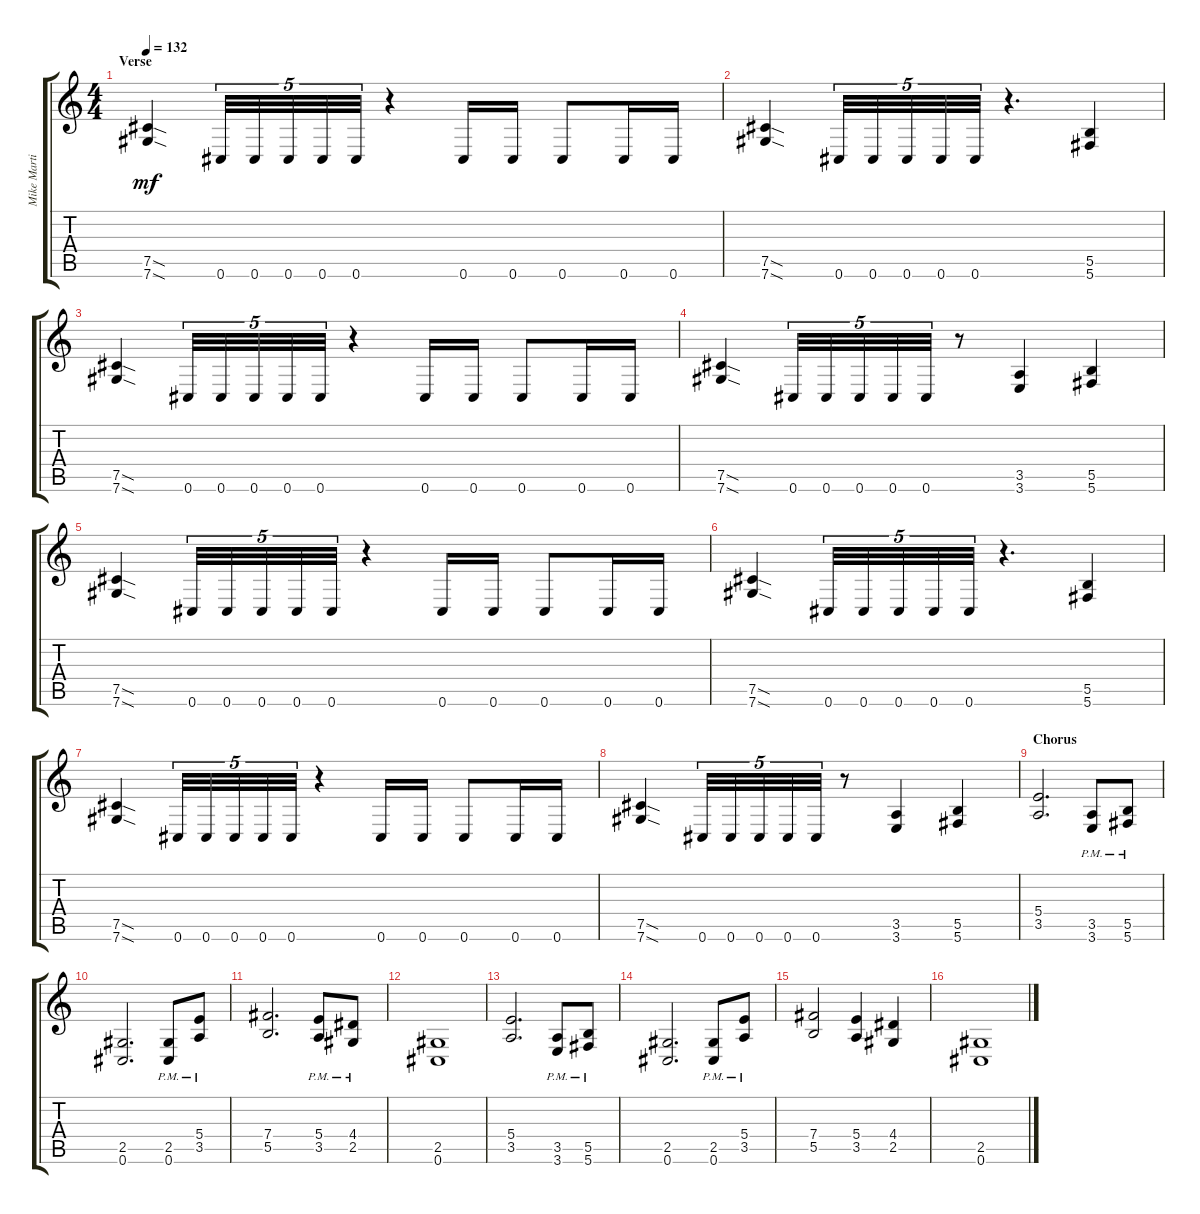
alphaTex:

\track ("Mike Martin" "Mike Marti") {instrument distortionguitar}
\staff {score tabs}
\tuning (Db4 Ab3 E3 B2 Gb2 Db2) {hide}
\ts (4 4)
\section ("" "Verse")
\tempo 132
\clef g2
\ks c
(7.5{sod} 7.6{sod}).4{dy mf} 0.6.32{tu (5 4)} 0.6.32{tu (5 4)} 0.6.32{tu (5 4)} 0.6.32{tu (5 4)} 0.6.32{tu (5 4)} r.4 0.6.16 0.6.16 0.6.8 0.6.16 0.6.16 |
(7.5{sod} 7.6{sod}).4 0.6.32{tu (5 4)} 0.6.32{tu (5 4)} 0.6.32{tu (5 4)} 0.6.32{tu (5 4)} 0.6.32{tu (5 4)} r.4{d} (5.5 5.6).4 |
(7.5{sod} 7.6{sod}).4 0.6.32{tu (5 4)} 0.6.32{tu (5 4)} 0.6.32{tu (5 4)} 0.6.32{tu (5 4)} 0.6.32{tu (5 4)} r.4 0.6.16 0.6.16 0.6.8 0.6.16 0.6.16 |
(7.5{sod} 7.6{sod}).4 0.6.32{tu (5 4)} 0.6.32{tu (5 4)} 0.6.32{tu (5 4)} 0.6.32{tu (5 4)} 0.6.32{tu (5 4)} r.8 (3.5 3.6).4 (5.5 5.6).4 |
(7.5{sod} 7.6{sod}).4 0.6.32{tu (5 4)} 0.6.32{tu (5 4)} 0.6.32{tu (5 4)} 0.6.32{tu (5 4)} 0.6.32{tu (5 4)} r.4 0.6.16 0.6.16 0.6.8 0.6.16 0.6.16 |
(7.5{sod} 7.6{sod}).4 0.6.32{tu (5 4)} 0.6.32{tu (5 4)} 0.6.32{tu (5 4)} 0.6.32{tu (5 4)} 0.6.32{tu (5 4)} r.4{d} (5.5 5.6).4 |
(7.5{sod} 7.6{sod}).4 0.6.32{tu (5 4)} 0.6.32{tu (5 4)} 0.6.32{tu (5 4)} 0.6.32{tu (5 4)} 0.6.32{tu (5 4)} r.4 0.6.16 0.6.16 0.6.8 0.6.16 0.6.16 |
(7.5{sod} 7.6{sod}).4 0.6.32{tu (5 4)} 0.6.32{tu (5 4)} 0.6.32{tu (5 4)} 0.6.32{tu (5 4)} 0.6.32{tu (5 4)} r.8 (3.5 3.6).4 (5.5 5.6).4 |
\section ("" "Chorus")
(5.4 3.5).2{d} (3.5{pm} 3.6).8 (5.5{pm} 5.6).8 |
(2.5 0.6).2{d} (2.5{pm} 0.6).8 (5.4 3.5{pm}).8 |
(7.4 5.5).2{d} (5.4{pm} 3.5).8 (4.4{pm} 2.5).8 |
(2.5 0.6).1 |
(5.4 3.5).2{d} (3.5{pm} 3.6).8 (5.5{pm} 5.6).8 |
(2.5 0.6).2{d} (2.5{pm} 0.6).8 (5.4 3.5{pm}).8 |
(7.4 5.5).2 (5.4 3.5).4 (4.4 2.5).4 |
(2.5 0.6).1
